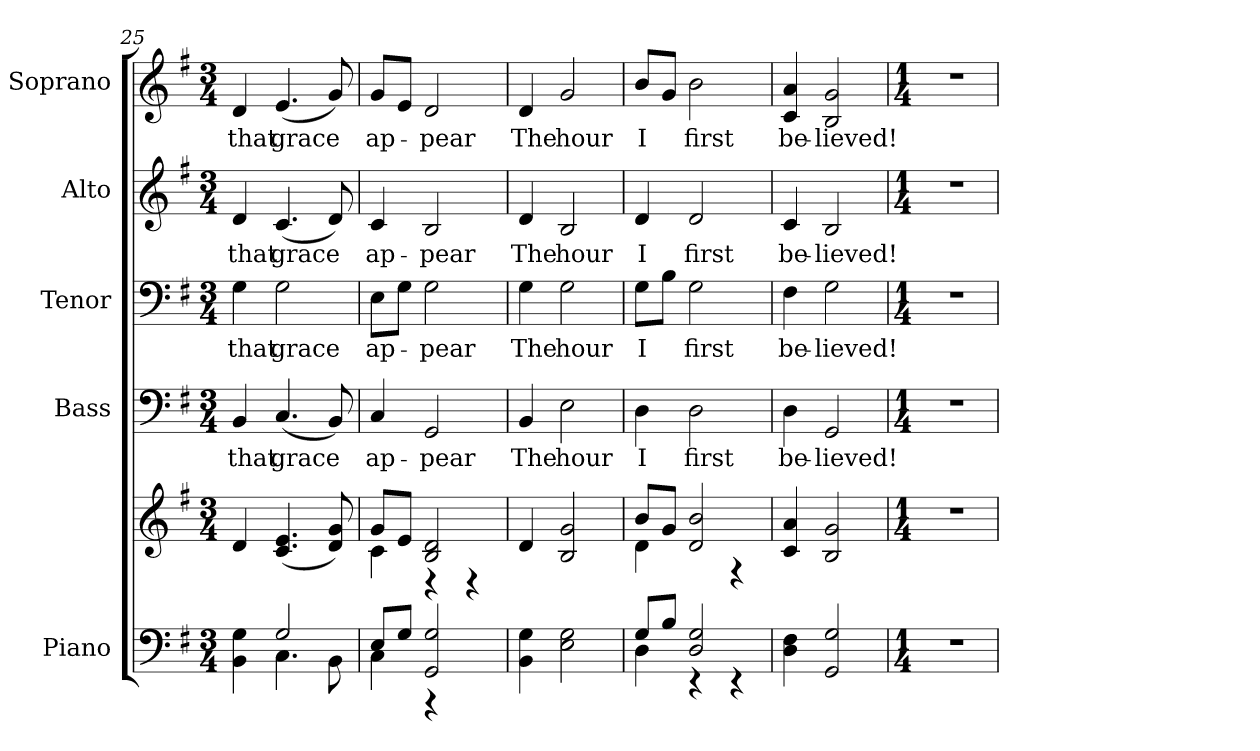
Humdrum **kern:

**kern	**kern	**kern	**text	**kern	**text	**kern	**text	**kern	**text
*part5	*part5	*part4	*part4	*part3	*part3	*part2	*part2	*part1	*part1
*staff6	*staff5	*staff4	*staff4	*staff3	*staff3	*staff2	*staff2	*staff1	*staff1
*I"Piano	*	*I"Bass	*	*I"Tenor	*	*I"Alto	*	*I"Soprano	*
*I'Pno.	*	*I'B.	*	*I'T.	*	*I'A.	*	*I'S.	*
!!LO:PB:g=z
*clefF4	*clefG2	*clefF4	*	*clefF4	*	*clefG2	*	*clefG2	*
*k[f#]	*k[f#]	*k[f#]	*	*k[f#]	*	*k[f#]	*	*k[f#]	*
*G:	*G:	*G:	*	*G:	*	*G:	*	*G:	*
*M3/4	*M3/4	*M3/4	*	*M3/4	*	*M3/4	*	*M3/4	*
=25	=25	=25	=25	=25	=25	=25	=25	=25	=25
*^	*	*	*	*	*	*	*	*	*
!	!	!	!	!LO:LY:b:color=#000000	!	!	!	!	!	!
!	!	!	!	!	!	!LO:LY:b:color=#000000	!	!	!	!
!	!	!	!	!	!	!	!	!LO:LY:b:color=#000000	!	!
!	!	!	!	!	!	!	!	!	!	!LO:LY:b:color=#000000
4BBi\ 4Gi	4ryy	4di/	4BBi/	that	4Gi\	that	4di/	that	4di/	that
!	!	!	!	!LO:LY:b:color=#000000	!	!	!	!	!	!
!	!	!	!	!	!	!LO:LY:b:color=#000000	!	!	!	!
!	!	!	!	!	!	!	!	!LO:LY:b:color=#000000	!	!
!	!	!	!	!	!	!	!	!	!	!LO:LY:b:color=#000000
2Gi/	4.Ci\	(4.ci/ 4.ei	(4.Ci/	grace	2Gi\	grace	(4.ci/	grace	(4.ei/	grace
.	8BBi\	(8di/ 8gi)	8BBi/)	.	.	.	8di/)	.	8gi/)	.
=26	=26	=26	=26	=26	=26	=26	=26	=26	=26	=26
*	*	*^	*	*	*	*	*	*	*	*
!	!	!	!	!	!LO:LY:b:color=#000000	!	!	!	!	!	!
!	!	!	!	!	!	!	!LO:LY:b:color=#000000	!	!	!	!
!	!	!	!	!	!	!	!	!	!LO:LY:b:color=#000000	!	!
!	!	!	!	!	!	!	!	!	!	!	!LO:LY:b:color=#000000
8Ei/L	4Ci\	8gi/L	4ci\	4Ci/	ap-	8Ei\L	ap-	4ci/	ap-	8gi/L	ap-
8Gi/J	.	8ei/J	.	.	.	8Gi\J	.	.	.	8ei/J	.
!	!	!	!	!	!LO:LY:b:color=#000000	!	!	!	!	!	!
!	!	!	!	!	!	!	!LO:LY:b:color=#000000	!	!	!	!
!	!	!	!	!	!	!	!	!	!LO:LY:b:color=#000000	!	!
!	!	!	!	!	!	!	!	!	!	!	!LO:LY:b:color=#000000
2GGi/ 2Gi	4r	2Bi/ 2di	4r	2GGi/	-pear	2Gi\	-pear	2Bi/	-pear	2di/	-pear
.	4ryy	.	4r	.	.	.	.	.	.	.	.
*v	*v	*	*	*	*	*	*	*	*	*	*
*	*v	*v	*	*	*	*	*	*	*	*
=27	=27	=27	=27	=27	=27	=27	=27	=27	=27
*^	*^	*	*	*	*	*	*	*	*
!	!	!	!	!	!LO:LY:b:color=#000000	!	!	!	!	!	!
*v	*v	*	*	*	*	*	*	*	*	*	*
*	*v	*v	*	*	*	*	*	*	*	*
*^	*^	*	*	*	*	*	*	*	*
!	!	!	!	!	!	!	!LO:LY:b:color=#000000	!	!	!	!
*v	*v	*	*	*	*	*	*	*	*	*	*
*	*v	*v	*	*	*	*	*	*	*	*
*^	*^	*	*	*	*	*	*	*	*
!	!	!	!	!	!	!	!	!	!LO:LY:b:color=#000000	!	!
*v	*v	*	*	*	*	*	*	*	*	*	*
*	*v	*v	*	*	*	*	*	*	*	*
*^	*^	*	*	*	*	*	*	*	*
!	!	!	!	!	!	!	!	!	!	!	!LO:LY:b:color=#000000
*v	*v	*	*	*	*	*	*	*	*	*	*
*	*v	*v	*	*	*	*	*	*	*	*
4BBi\ 4Gi	4di/	4BBi/	The	4Gi\	The	4di/	The	4di/	The
!	!	!	!LO:LY:b:color=#000000	!	!	!	!	!	!
!	!	!	!	!	!LO:LY:b:color=#000000	!	!	!	!
!	!	!	!	!	!	!	!LO:LY:b:color=#000000	!	!
!	!	!	!	!	!	!	!	!	!LO:LY:b:color=#000000
2Ei\ 2Gi	2Bi/ 2gi	2Ei\	hour	2Gi\	hour	2Bi/	hour	2gi/	hour
=28	=28	=28	=28	=28	=28	=28	=28	=28	=28
*^	*^	*	*	*	*	*	*	*	*
!	!	!	!	!	!LO:LY:b:color=#000000	!	!	!	!	!	!
!	!	!	!	!	!	!	!LO:LY:b:color=#000000	!	!	!	!
!	!	!	!	!	!	!	!	!	!LO:LY:b:color=#000000	!	!
!	!	!	!	!	!	!	!	!	!	!	!LO:LY:b:color=#000000
8Gi/L	4Di\	8bi/L	4di\	4Di\	I	8Gi\L	I	4di/	I	8bi/L	I
8Bi/J	.	8gi/J	.	.	.	8Bi\J	.	.	.	8gi/J	.
!	!	!	!	!	!LO:LY:b:color=#000000	!	!	!	!	!	!
!	!	!	!	!	!	!	!LO:LY:b:color=#000000	!	!	!	!
!	!	!	!	!	!	!	!	!	!LO:LY:b:color=#000000	!	!
!	!	!	!	!	!	!	!	!	!	!	!LO:LY:b:color=#000000
2Di/ 2Gi	4r	2di/ 2bi	4ryy	2Di\	first	2Gi\	first	2di/	first	2bi\	first
.	4r	.	4r	.	.	.	.	.	.	.	.
*v	*v	*	*	*	*	*	*	*	*	*	*
*	*v	*v	*	*	*	*	*	*	*	*
!!LO:PB:g=z
=29	=29	=29	=29	=29	=29	=29	=29	=29	=29
*^	*^	*	*	*	*	*	*	*	*
!	!	!	!	!	!LO:LY:b:color=#000000	!	!	!	!	!	!
*v	*v	*	*	*	*	*	*	*	*	*	*
*	*v	*v	*	*	*	*	*	*	*	*
*^	*^	*	*	*	*	*	*	*	*
!	!	!	!	!	!	!	!LO:LY:b:color=#000000	!	!	!	!
*v	*v	*	*	*	*	*	*	*	*	*	*
*	*v	*v	*	*	*	*	*	*	*	*
*^	*^	*	*	*	*	*	*	*	*
!	!	!	!	!	!	!	!	!	!LO:LY:b:color=#000000	!	!
*v	*v	*	*	*	*	*	*	*	*	*	*
*	*v	*v	*	*	*	*	*	*	*	*
*^	*^	*	*	*	*	*	*	*	*
!	!	!	!	!	!	!	!	!	!	!	!LO:LY:b:color=#000000
*v	*v	*	*	*	*	*	*	*	*	*	*
*	*v	*v	*	*	*	*	*	*	*	*
4Di\ 4F#i	4ci/ 4ai	4Di\	be-	4F#i\	be-	4ci/	be-	4ci/ 4ai	be-
!	!	!	!LO:LY:b:color=#000000	!	!	!	!	!	!
!	!	!	!	!	!LO:LY:b:color=#000000	!	!	!	!
!	!	!	!	!	!	!	!LO:LY:b:color=#000000	!	!
!	!	!	!	!	!	!	!	!	!LO:LY:b:color=#000000
2GGi/ 2Gi	2Bi/ 2gi	2GGi/	-lieved!	2Gi\	-lieved!	2Bi/	-lieved!	2Bi/ 2gi	-lieved!
=30	=30	=30	=30	=30	=30	=30	=30	=30	=30
*M1/4	*M1/4	*M1/4	*	*M1/4	*	*M1/4	*	*M1/4	*
!LO:N:vis=1	!LO:N:vis=1	!LO:N:vis=1	!	!LO:N:vis=1	!	!LO:N:vis=1	!	!LO:N:vis=1	!
4r	4r	4r	.	4r	.	4r	.	4r	.
=	=	=	=	=	=	=	=	=	=
*-	*-	*-	*-	*-	*-	*-	*-	*-	*-
